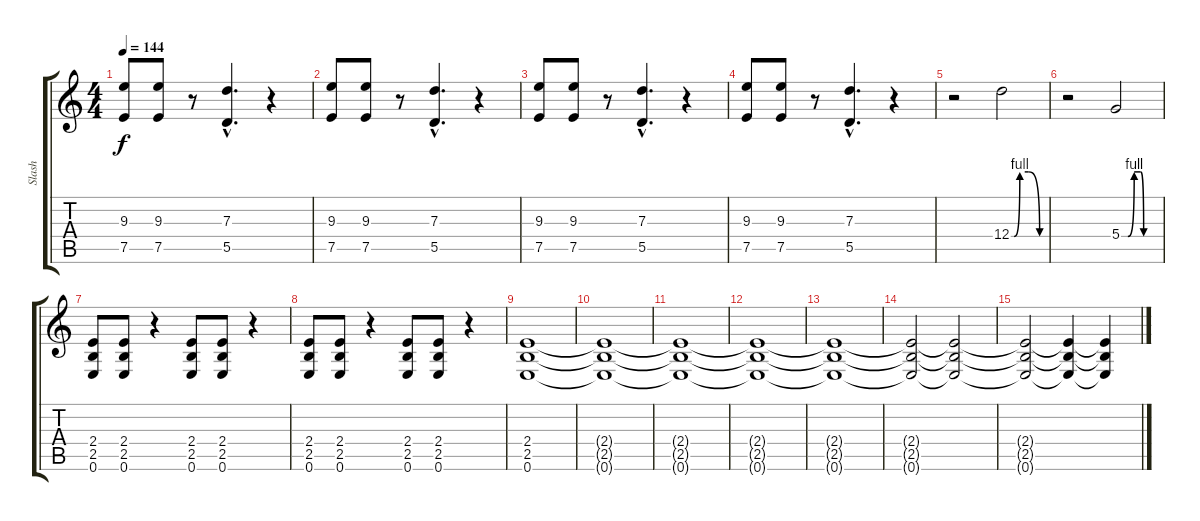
\track ("Slash" "Slash") {instrument distortionguitar}
\staff {score tabs}
\tuning (E4 B3 G3 D3 A2 E2) {hide}
\ts (4 4)
\tempo 144
\clef g2
\ks c
(9.3 7.5).8{dy f volume 10} (9.3 7.5).8 r.8 (7.3{hac} 5.5{hac}).4{d} r.4 |
(9.3 7.5).8 (9.3 7.5).8 r.8 (7.3{hac} 5.5{hac}).4{d} r.4 |
(9.3 7.5).8 (9.3 7.5).8 r.8 (7.3{hac} 5.5{hac}).4{d} r.4 |
(9.3 7.5).8 (9.3 7.5).8 r.8 (7.3{hac} 5.5{hac}).4{d} r.4 |
r.2 12.4{be (custom 0 0 5 0 15 4 30 4 50 0 60 0)}.2{volume 13} |
r.2 5.4{be (custom 0 0 10 0 20 4 30 4 35 0 40 0 45 0 60 0)}.2 |
(2.4 2.5 0.6).8 (2.4 2.5 0.6).8 r.4 (2.4 2.5 0.6).8 (2.4 2.5 0.6).8 r.4 |
(2.4 2.5 0.6).8 (2.4 2.5 0.6).8 r.4 (2.4 2.5 0.6).8 (2.4 2.5 0.6).8 r.4 |
(2.4 2.5 0.6).1{volume 8} |
(2.4{t} 2.5{t} 0.6{t}).1 |
(2.4{t} 2.5{t} 0.6{t}).1 |
(2.4{t} 2.5{t} 0.6{t}).1{volume 7} |
(2.4{t} 2.5{t} 0.6{t}).1{volume 6} |
(2.4{t} 2.5{t} 0.6{t}).2{volume 5} (2.4{t} 2.5{t} 0.6{t}).2{volume 4} |
(2.4{t} 2.5{t} 0.6{t}).2{volume 3} (2.4{t} 2.5{t} 0.6{t}).4{volume 2} (2.4{t} 2.5{t} 0.6{t}).4{volume 1}
